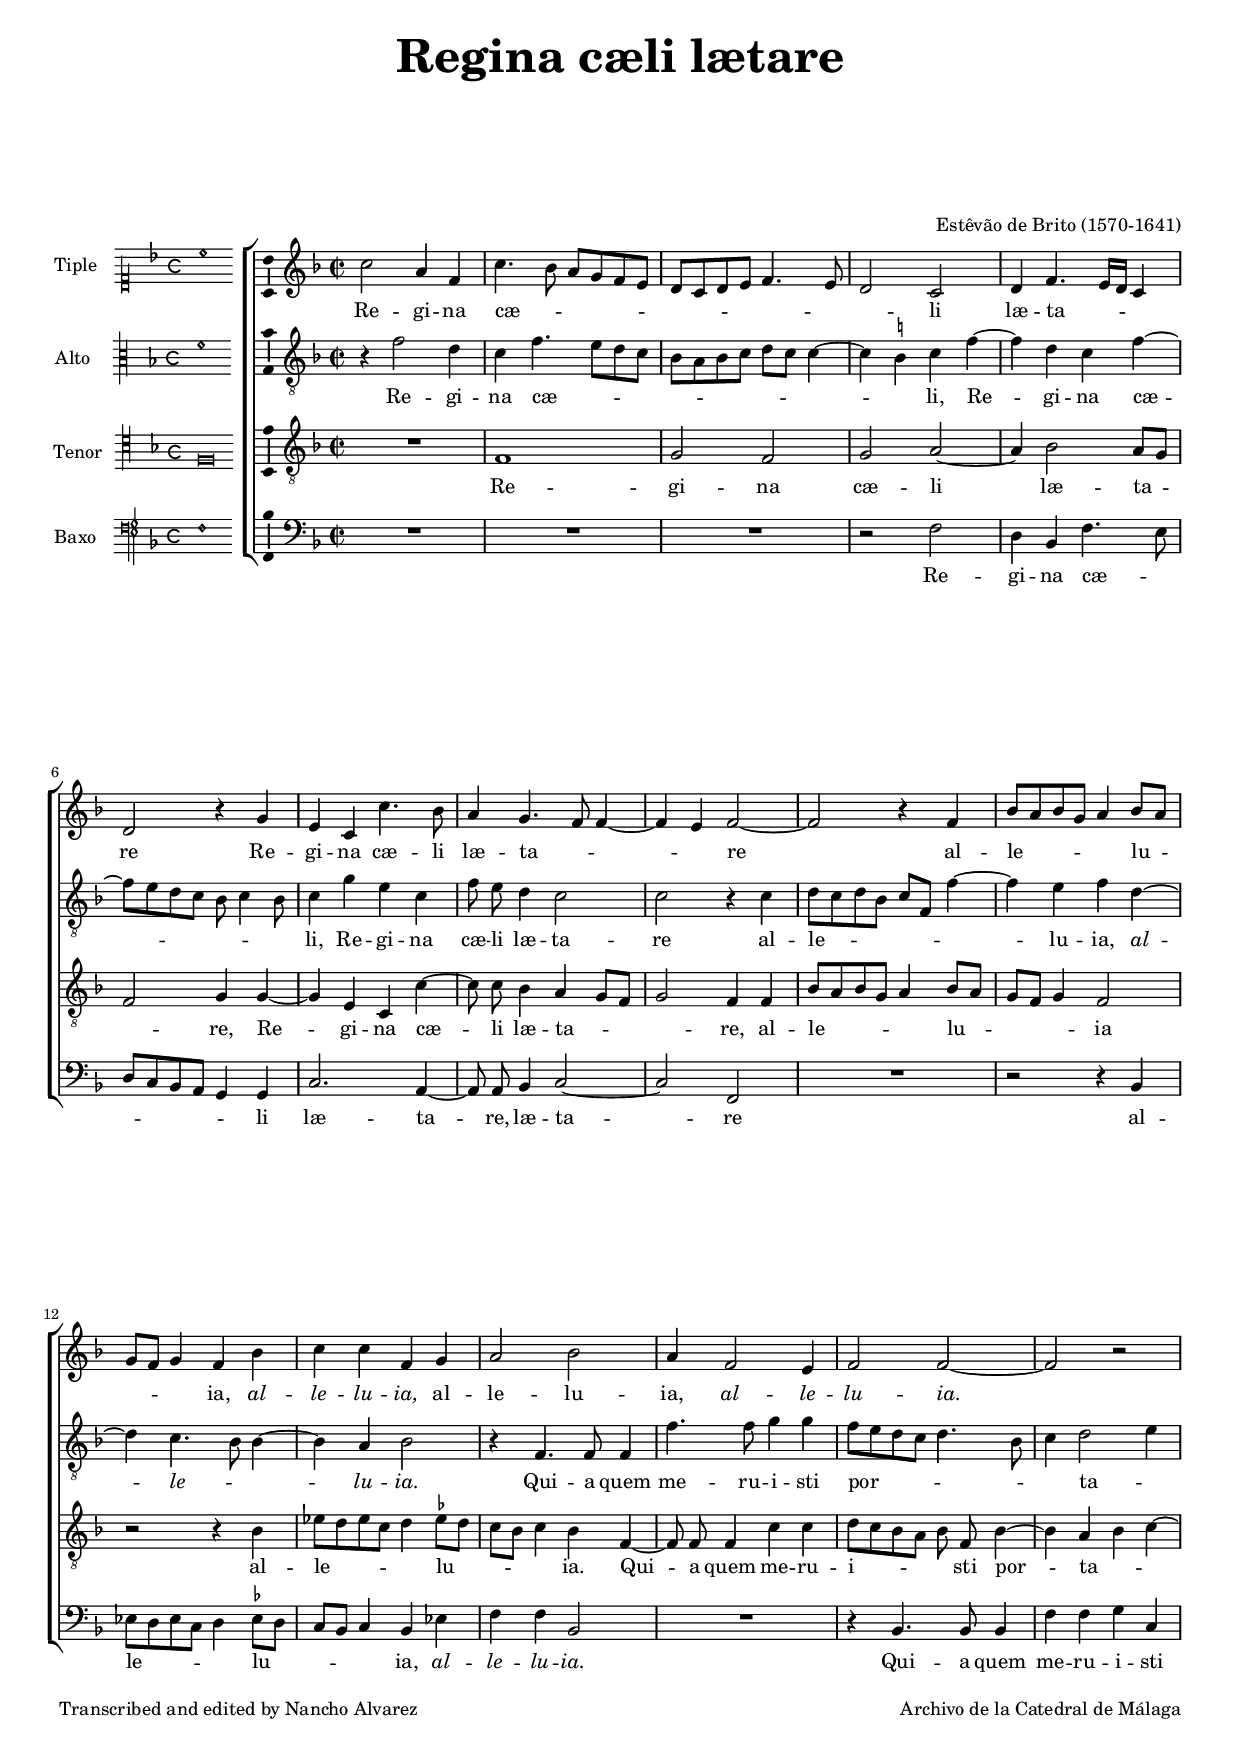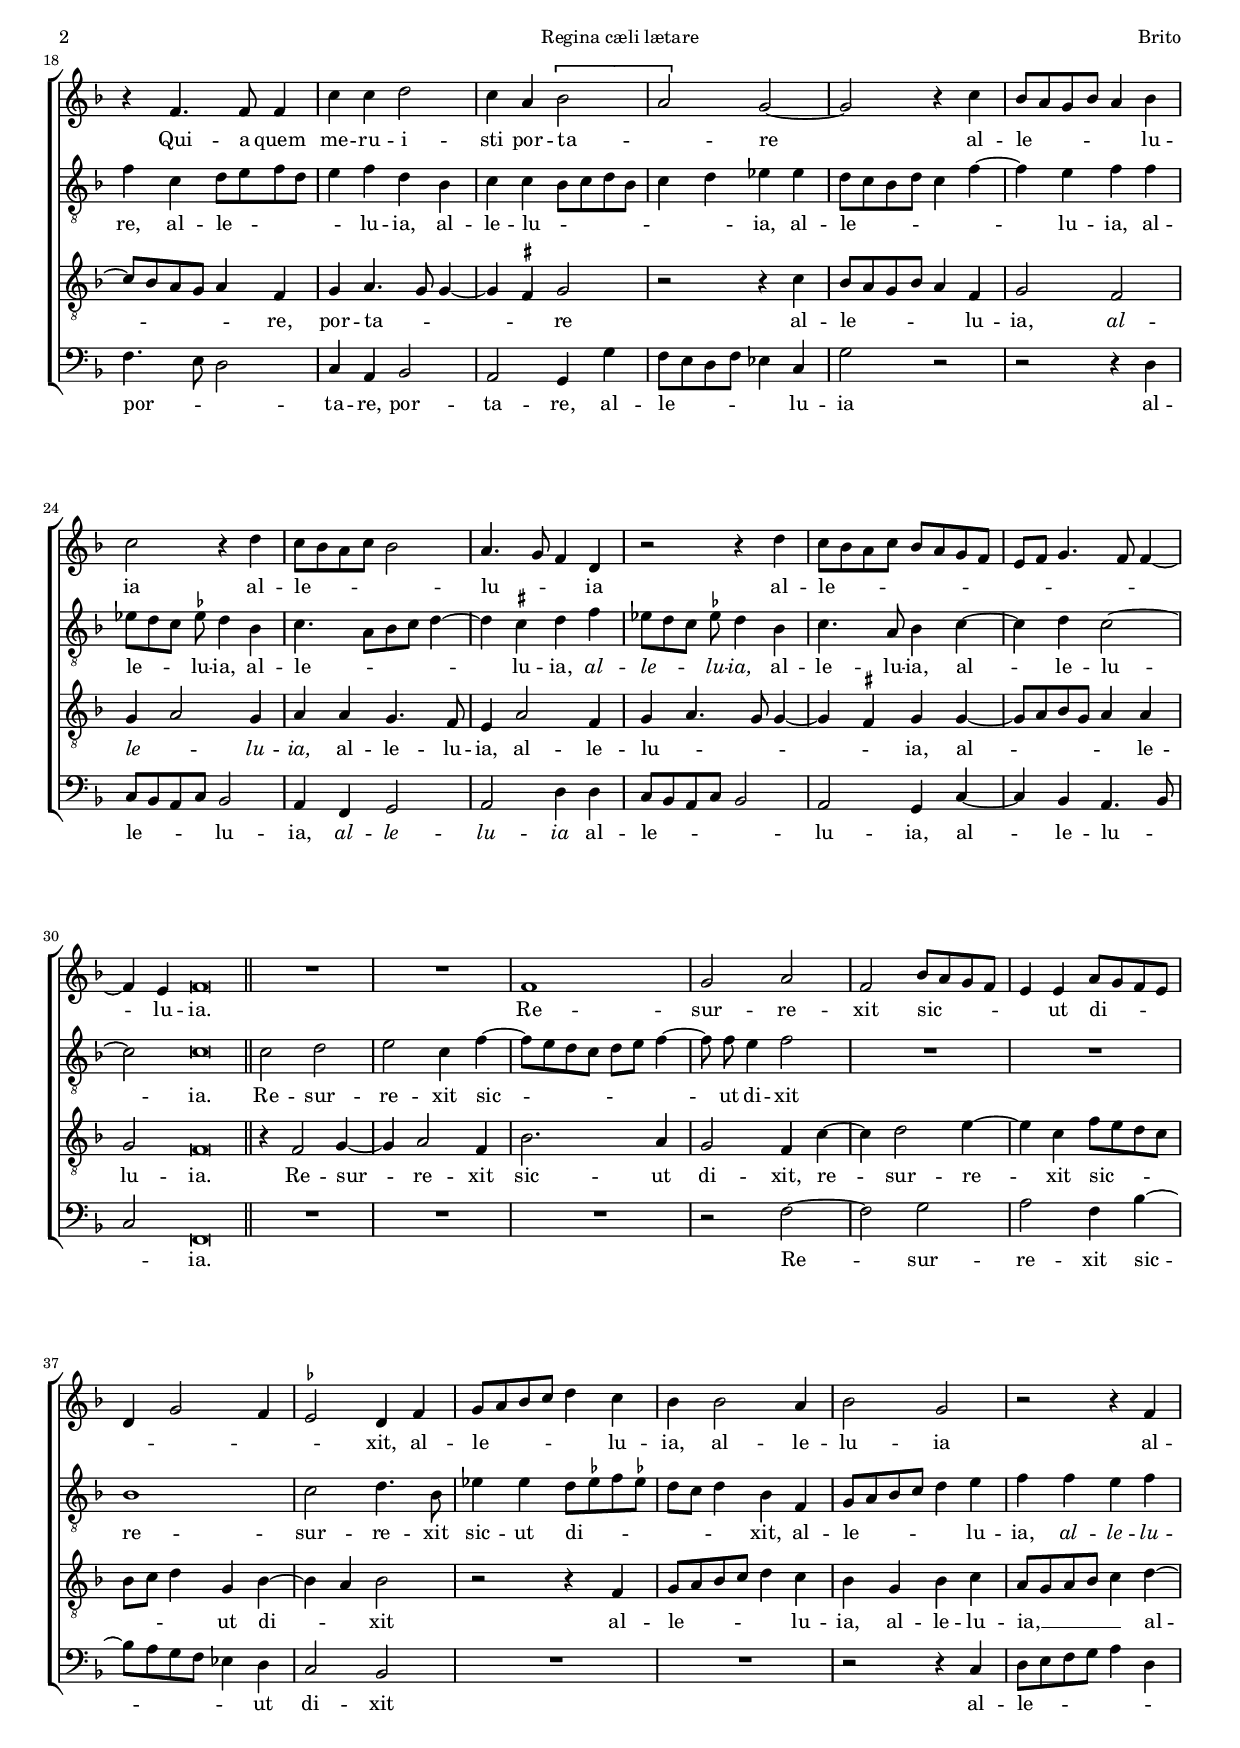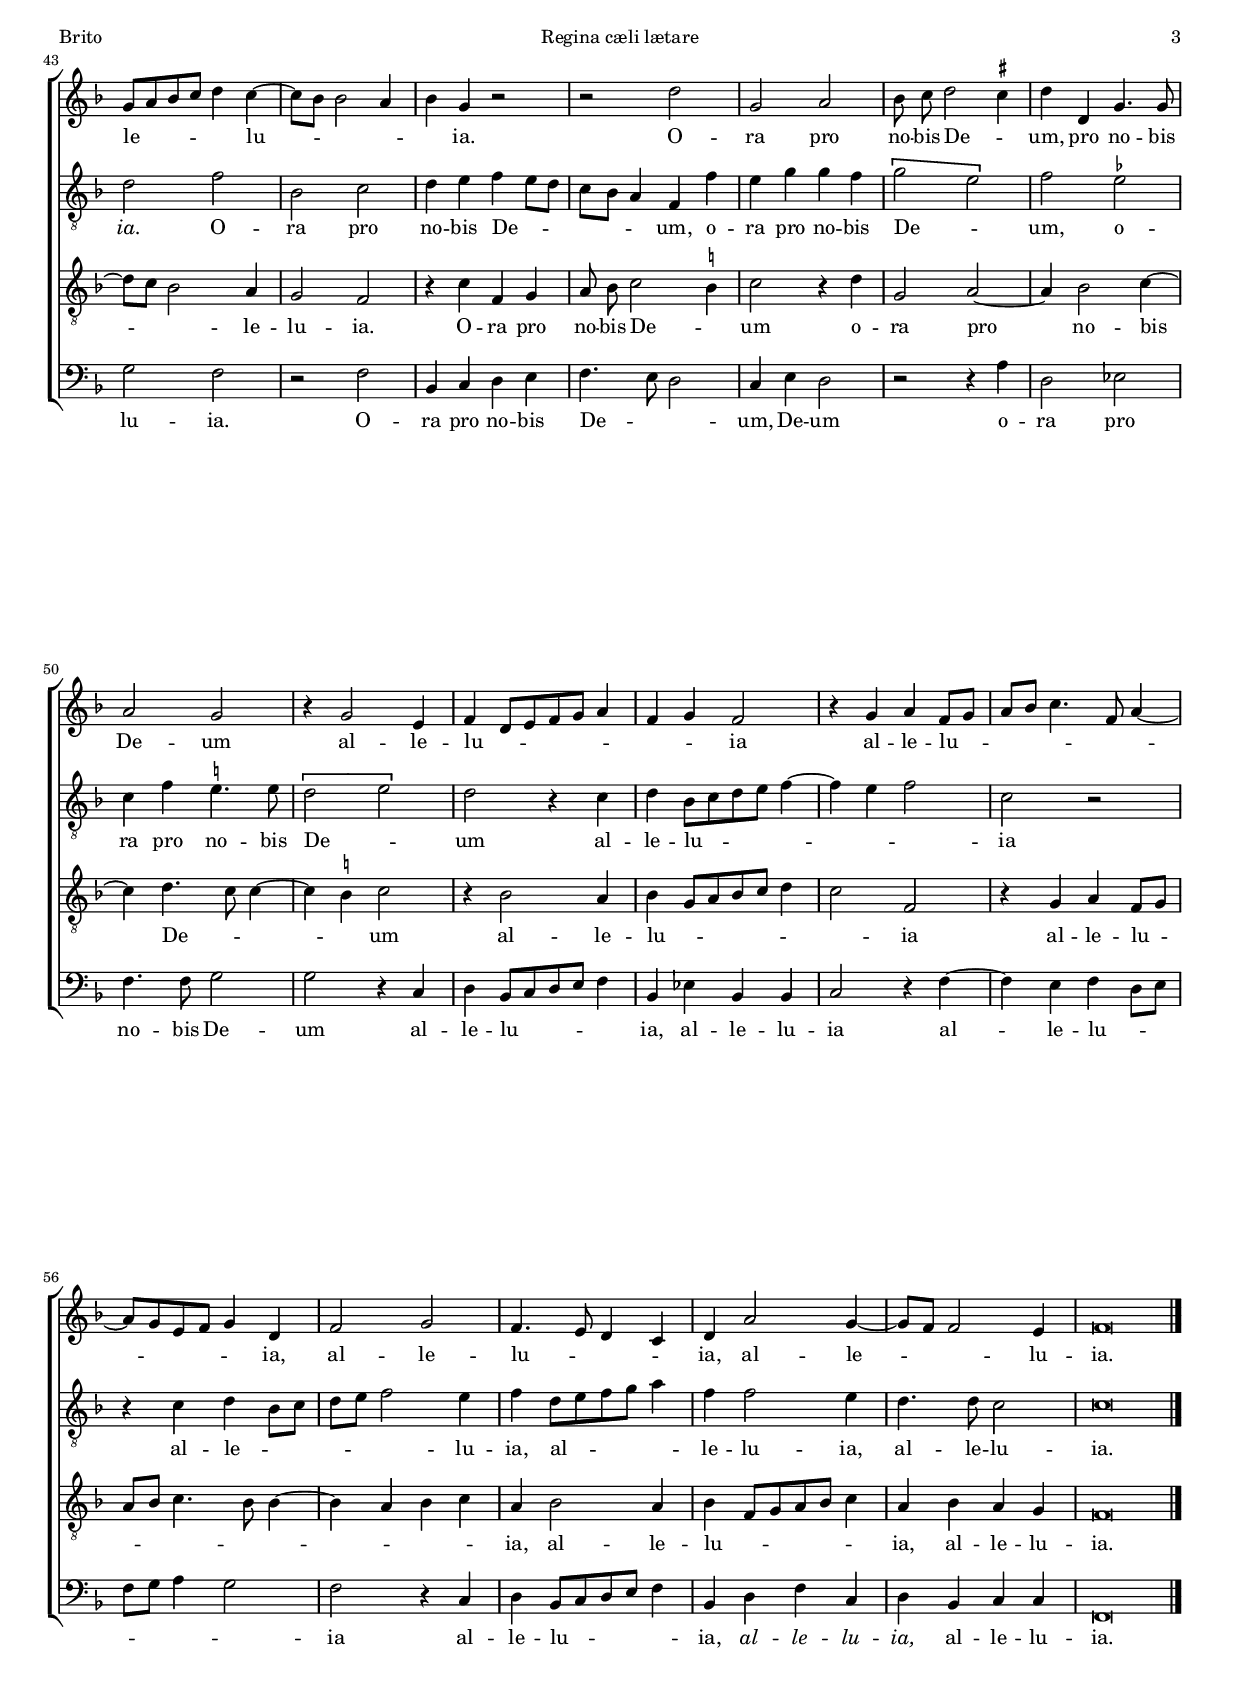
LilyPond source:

\version "2.11.45"

#(set-default-paper-size "a4")
#(set-global-staff-size 16)
#(ly:set-option 'point-and-click #f)

italicas=\override LyricText #'font-shape = #'italic
rectas=\override LyricText #'font-shape = #'upright
ss=\once \set suggestAccidentals = ##t
incipitwidth = 20


\header {
	title=\markup{\bigger \bigger \bigger \bigger "Regina cæli lætare"}
	subtitle=\markup {\column{ " " " " " " " " " "}}
	composer="Estêvão de Brito (1570-1641)"
	%opus="(-)"
	%poet="Edición de "
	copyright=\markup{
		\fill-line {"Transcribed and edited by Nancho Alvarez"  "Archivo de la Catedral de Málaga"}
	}
%	tagline=""
}

global={\key f \major \time 2/2 \skip 1*30 \bar "||"
				\skip 1*31 \bar "|." }


cantus=\relative c''{
	c2 a4 f c'4. bes8 a g f e d c d e f4. e8 d2 c d4 f4. e16 d c4 d2
	r4 g e c c'4. bes8 a4 g4. f8 f4 ~ f e4 f2 ~ f r4
	f4 bes8 a bes g a4 bes8 a g f g4 f bes c c f, g a2 bes a4 f2 e4 f2 f2 ~ f r2
	r4 f4. f8 f4 c' c d2 c4 a
	\[bes2 a\] g2 ~ g r4 c4 bes8 a g bes a4 bes
	c2 r4 d4 c8 bes a c bes2 a4. g8 f4 d r2 r4
	d'4 c8 bes a c bes a g f e f g4. f8
	f4 ~ f e4 f\breve*1/4
	R1 R1 f1 g2 a f bes8 a g f e4 e a8 g f e d4 g2 f4 \ss ees2 d4 f g8 a bes c
	d4 c bes bes2 a4 bes2 g r2 r4 f4 g8 a bes c d4
	c4 ~ c8 bes8 bes2 a4 bes g r2 r d'2 g, a bes8 \noBeam c d2
	\ss cis4 d d, g4. g8 a2 g r4 g2 e4
	f4 d8[ e f g] a4 f g f2 r4
	g4 a f8 g a bes c4. f,8 a4 ~ a8 g8
	e8 f g4 d f2 g f4. e8 d4 c
	d a'2 g4 ~ g8 f8 f2 e4 f\breve*1/2
}

altus=\relative c'{
	r4 f2 d4 c f4. e8 d c bes a bes c d c c4 ~ c \ss b4 c
	f4 ~ f d4 c f4 ~ f8 e8 d c bes c4 bes8 c4 g' e4 c f8 \noBeam e d4 c2 c2 r4
	c4 d8 c d bes c f, f'4 ~ f e4 f d4 ~ d c4. bes8 bes4 ~ bes a4 bes2
	r4 f4. f8 f4 f'4. f8 g4 g f8 e d c
	d4. bes8 c4 d2 e4 f c d8 e f d e4 f d bes c c
	bes8 c d bes c4 d ees ees d8 c bes d c4 f4 ~ f e4 f f ees8[ d c] \ss ees! d4 bes
	c4. a8[ bes c] d4 ~ d \ss cis4 d f ees8[ d c] \ss ees!
	d4 bes c4. a8 bes4 c4 ~ c d4 c2 ~ c c\breve*1/4
	c2 d e c4 f4 ~ f8 e8 d c d e f4 ~ f8 \noBeam f8
	e4 f2 R1 R1 bes,1 c2 d4. bes8 ees4 ees d8 \ss ees! f \ss ees! d c d4 bes
	f4 g8 a bes c d4 e f f e f d2 f bes, c
	d4 e f e8 d c bes a4 f f' e g g f \[ g2 e\]
	f2 \ss ees2 c4 f \ss e!4. e8 \[d2 e\]
	d2 r4 c4 d bes8[ c d e] f4 ~ f
	e4 f2 c r2 r4 c4 d bes8 c d e
	f2 e4 f d8[ e f g] a4 f f2 e4
	d4. d8 c2 c\breve*1/2
}

tenor=\relative c{
	R1 f1 g2 f g a2 ~ a4 bes2 a8 g f2 g4 
	g4 ~ g e4 c c'4 ~ c8 \noBeam c8 bes4 a g8 f g2 f4 f4 bes8 a
	bes8 g a4 bes8 a g f g4 f2 r2 r4 bes4 ees8 d ees c 
	d4 \ss ees!8 d c bes c4 bes f4 ~ f8 \noBeam f8 f4 c' c
	d8 c bes a bes \noBeam f bes4 ~ bes a4 bes c4 ~ c8 bes8 a g a4 f g a4. g8 g4 ~ g \ss fis4
	g2 r2 r4 c4 bes8 a g bes a4 f g2
	f2 g4 a2 g4 a a g4. f8 e4 a2 f4 g
	a4. g8 g4 ~ g \ss fis4 g g4 ~ g8 a8 bes g
	a4 a g2 f\breve*1/4
	r4 f2 g4 ~ g a2 f4 bes2. a4 g2 f4 c'4 ~ c
	d2 e4 ~ e c4 f8 e d c bes c d4 g, bes4 ~ bes a4 bes2
	r2 r4 f4 g8 a bes c d4 c bes g bes c a8 g a bes c4
	d4 ~ d8 c8 bes2 a4 g2 f r4 c'4 f, g a8 \noBeam bes c2 \ss b4 c2 r4 d
	g,2 a2 ~ a4 bes2 c4 ~ c d4. c8 c4 ~ c \ss b4 c2
	r4 bes2 a4 bes g8[ a bes c] d4 c2 f,2 r4 g4 a f8 g a bes c4. bes8
	bes4 ~ bes a4 bes c a bes2 a4 bes f8[ g a bes] c4 a bes a g f\breve*1/2
}

bassus=\relative c{
	R1 R R r2 f d4 bes f'4. e8 d c bes a g4 g c2. a4 ~ a8 \noBeam a8 bes4 c2 ~ c f,2
	R1 r2 r4
	bes4 ees8 d \ss ees c d4 \ss ees!8 d c bes c4 bes ees f f bes,2 R1 r4
	bes4. bes8 bes4 f' f g c, f4. e8 d2 c4 a bes2 a
	g4 g'4 f8 e d f ees4 c g'2 r2 r
	r4 d4 c8 bes a c bes2 a4 f g2 a d4
	d4 c8 bes a c bes2 a g4 c4 ~ c bes4
	a4. bes8 c2 f,\breve*1/4
	R1 R R r2 f'2 ~ f g2 a f4 bes4 ~ bes8 a8 g f 
	ees4 d c2 bes R1 R r2 r4 c4 d8 e f g a4 d, g2 f
	r2 f2 bes,4 c d e f4. e8 d2 c4 e d2 r2 r4 a'4 d,2
	ees2 f4. f8 g2 g r4 c,
	d4 bes8[ c d e] f4 bes, 
	ees4 bes bes c2 r4 f4 ~ f e4 f
	d8 e f g a4 g2 f r4 c4
	d4 bes8[ c d e] f4 bes, d f
	c4 d bes c c f,\breve*1/2
}


textocantus=\lyricmode{
Re -- gi -- na cæ -- _ _ _ _ _ _ _ _ _ _ _ _ li læ -- ta -- _ _ _ re
Re -- gi -- na cæ -- li læ -- ta -- _ _ _ re
al -- le -- _ _ _ _ lu -- _ _ _ _ ia,
\italicas
al -- le -- lu -- ia,
\rectas
al -- le -- lu -- ia,
\italicas
al -- le -- lu -- ia.
\rectas
Qui -- a quem me -- ru -- i -- sti por -- ta -- _ re
al -- le -- _ _ _ _ lu -- ia
al -- le -- _ _ _ _ lu -- _ _ ia
al -- le -- _ _ _ _ _ _ _ _ _ _ _ _ lu -- ia.
Re -- sur -- re -- xit sic -- _ _ _ _ ut
di -- _ _ _ _ _ _ _ xit,
al -- le -- _ _ _ _ lu -- ia,
al -- le -- lu -- ia
al -- le -- _ _ _ _ lu -- _ _ _ _ ia.
O -- ra pro no -- bis De -- _ um,
pro no -- bis De -- um
al -- le -- lu -- _ _ _ _ _ _ _ ia
al -- le -- lu -- _ _ _ _ _ _ _ _ _ _ ia,
al -- le -- lu -- _ _ _ ia,
al -- le -- _ _ lu -- ia.
}

textoaltus=\lyricmode{
Re -- gi -- na cæ -- _ _ _ _ _ _ _ _ _ _ _ li,
Re -- gi -- na cæ -- _ _ _ _ _ _ li,
Re -- gi -- na cæ -- li læ -- ta -- re
al -- le -- _ _ _ _ _ _ lu -- ia,
\italicas
al -- le -- _ _ lu -- ia.
\rectas
Qui -- a quem me -- ru -- i -- sti por -- _ _ _ _ _ _ ta -- _ re,
al -- le -- _ _ _ _ lu -- ia,
al -- le -- lu -- _ _ _ _ _ _ ia,
al -- le -- _ _ _ _ _ lu -- ia,
al -- le -- _ _ lu -- ia,
al -- le -- _ _ _ _ lu -- ia,
\italicas
al -- le -- _ _ lu -- ia,
\rectas
al -- le -- lu -- ia,
al -- le -- lu -- ia.
Re -- sur -- re -- xit sic -- _ _ _ _ _ _ ut di -- xit
re -- sur -- re -- xit sic -- ut di -- _ _ _ _ _ _ xit,
al -- le -- _ _ _ _ lu -- ia,
\italicas
al -- le -- lu -- ia.
\rectas
O -- ra pro no -- bis De -- _ _ _ _ _ um,
o -- ra pro no -- bis De -- _ um,
o -- ra pro no -- bis De -- _ um
al -- le -- lu -- _ _ _ _ _ _ ia
al -- le -- _ _ _ _ _ lu -- ia,
al -- _ _ _ _ le -- lu -- ia,
al -- le -- lu -- ia.
}

textotenor=\lyricmode{
Re -- gi -- na cæ -- li læ -- ta -- _ _ re,
Re -- gi -- na cæ -- li læ -- ta -- _ _ _ re,
al -- le -- _ _ _ _ lu -- _ _ _ _ ia
al -- le -- _ _ _ _ lu -- _ _ _ _ ia.
Qui -- a quem me -- ru -- i -- _ _ _ _ sti por -- ta -- _ _ _ _ _ _ re,
por -- ta -- _ _ _ re
al -- le -- _ _ _ _ lu -- ia,
\italicas
al -- le -- _ lu -- ia,
\rectas
al -- le -- lu -- ia,
al -- le -- lu -- _ _ _ _ ia,
al -- _ _ _ _ le -- lu -- ia.
Re -- sur -- re -- xit sic -- ut di -- xit,
re -- sur -- re -- xit sic -- _ _ _ _ _ _ ut di -- _ xit
al -- le -- _ _ _ _ lu -- ia,
al -- le -- lu -- ia, __ _ _ _ _
al -- _ _ le -- lu -- ia.
O -- ra pro no -- bis De -- _ um
o -- ra pro no -- bis De -- _ _ _ um
al -- le -- lu -- _ _ _ _ _ _ ia
al -- le -- lu -- _ _ _ _ _ _ _ _ _ ia,
al -- le -- lu -- _ _ _ _ _ ia,
al -- le -- lu -- ia.
}

textobassus=\lyricmode{
Re -- gi -- na cæ -- _ _ _ _ _ _ li læ -- ta -- re,
læ -- ta -- re
al -- le -- _ _ _ _ lu -- _ _ _ _ ia,
\italicas
al -- le -- lu -- ia.
\rectas
Qui -- a quem me -- ru -- i -- sti por -- _ _ ta -- re,
por -- ta -- re,
al -- le -- _ _ _ _ lu -- ia
al -- le -- _ _ _ lu -- ia,
\italicas
al -- le -- lu -- ia
\rectas
al -- le -- _ _ _ _ lu -- ia,
al -- le -- lu -- _ _ ia.
Re -- sur -- re -- xit sic -- _ _ _ _ ut di -- xit
al -- le -- _ _ _ _ _ lu -- ia.
O -- ra pro no -- bis De -- _ _ um,
De -- um
o -- ra pro no -- bis De -- um
al -- le -- lu -- _ _ _ _ ia,
al -- le -- lu -- ia
al -- le -- lu -- _ _ _ _ _ _ ia
al -- le -- lu -- _ _ _ _ ia,
\italicas
al -- le -- lu -- ia,
\rectas
al -- le -- lu -- ia.
}



incipitcantus=\markup{
	\score{
		{ 
		\set Staff.instrumentName="Tiple   "
		\override NoteHead   #'style = #'neomensural
		\override Rest #'style = #'neomensural
		\override Staff.TimeSignature #'style = #'neomensural
		\cadenzaOn 
		\clef "petrucci-c1"
		\key f \major
		\time 4/4
		c''1
		} 
	\layout {
		\context {\Voice
			\remove Ligature_bracket_engraver
			\consists Mensural_ligature_engraver
		}
		line-width=\incipitwidth
		indent = 0
	}
	}
}


incipitaltus=\markup{
	\score{
		{ 
		\set Staff.instrumentName="Alto    "
		\override NoteHead   #'style = #'neomensural 
		\override Rest #'style = #'neomensural
		\override Staff.TimeSignature #'style = #'neomensural
		\cadenzaOn 
		\clef "petrucci-c3"
		\key f \major
		\time 4/4
		f'1
		} 
	\layout {
		\context {\Voice
			\remove Ligature_bracket_engraver
			\consists Mensural_ligature_engraver
		}
		line-width=\incipitwidth
		indent = 0
	}
	}
}


incipittenor=\markup{
	\score{
		{ 
		\set Staff.instrumentName="Tenor  "
		\override NoteHead   #'style = #'neomensural 
		\override Rest #'style = #'neomensural
		\override Staff.TimeSignature #'style = #'neomensural
		\cadenzaOn 
		\clef "petrucci-c4"
		\key f \major
		\time 4/4
		f\breve
		} 
	\layout {
		\context {\Voice
			\remove Ligature_bracket_engraver
			\consists Mensural_ligature_engraver
		}
		line-width=\incipitwidth
		indent=0
	}
	}
}


incipitbassus=\markup{
	\score{
		{ 
		\set Staff.instrumentName="Baxo   "
		\override NoteHead   #'style = #'neomensural 
		\override Rest #'style = #'neomensural
		\override Staff.TimeSignature #'style = #'neomensural
		\cadenzaOn 
		\clef "petrucci-f4"
		\key f \major
		\time 4/4
		f1
		} 
	\layout {
		\context {\Voice
			\remove Ligature_bracket_engraver
			\consists Mensural_ligature_engraver
		}
		line-width=\incipitwidth
		indent = 0
	}
	}
}





\score {
\new ChoirStaff<<

	\new Staff <<\global
	\new Voice="v1" {
		\set Staff.instrumentName=\incipitcantus
		\clef "treble"
		\cantus }
	\new Lyrics \lyricsto "v1" {\textocantus }
	>>

	
	\new Staff << \global
	\new Voice="v2" {
		\set Staff.instrumentName=\incipitaltus
		\clef "G_8" 
		\altus}
	\new Lyrics \lyricsto "v2" {\textoaltus }
	>>

	
	\new Staff <<\global
	\new Voice="v3" {
		\set Staff.instrumentName=\incipittenor
		\clef "G_8"
		\tenor }
	\new Lyrics \lyricsto "v3" {\textotenor }
	>>
	

	\new Staff <<\global
	\new Voice="v4" {
		\set Staff.instrumentName=\incipitbassus
		\clef "bass" 
		\bassus }
	\new Lyrics \lyricsto "v4" {\textobassus}
	>>
	
>>

\layout{ 
	\context {\Lyrics 
		%\override VerticalAxisGroup #'minimum-Y-extent = #'(-0.75 . 2.0) 
		%\override LyricText #'font-size = #1.2
		\override LyricHyphen #'minimum-distance = #0.33
	}
	\context {\Score 
		\override BarNumber #'padding = #2 
	}
	\context {\Voice 
		%melismaBusyProperties = #'() 
	}
	%\context { \RemoveEmptyStaffContext }
	\context {\Staff 
		%\override VerticalAxisGroup #'minimum-Y-extent = #'(-4 . 4)
		\consists Ambitus_engraver 
		\override LigatureBracket #'padding = #1
	}
}

%\midi {}

}


\paper{
	evenHeaderMarkup=\markup  \fill-line { \fromproperty #'page:page-number-string "Regina cæli lætare" "Brito" }
	oddHeaderMarkup= \markup  \fill-line { \on-the-fly #not-first-page "Brito" \on-the-fly #not-first-page "Regina cæli lætare" \on-the-fly #not-first-page \fromproperty #'page:page-number-string }
	%system-count=8
	%line-width=19.0\cm
	ragged-last-bottom = ##f
	indent=3.3\cm
	between-system-padding = 0
	%foot-separation=2\mm
	%head-separation=1\mm
}
